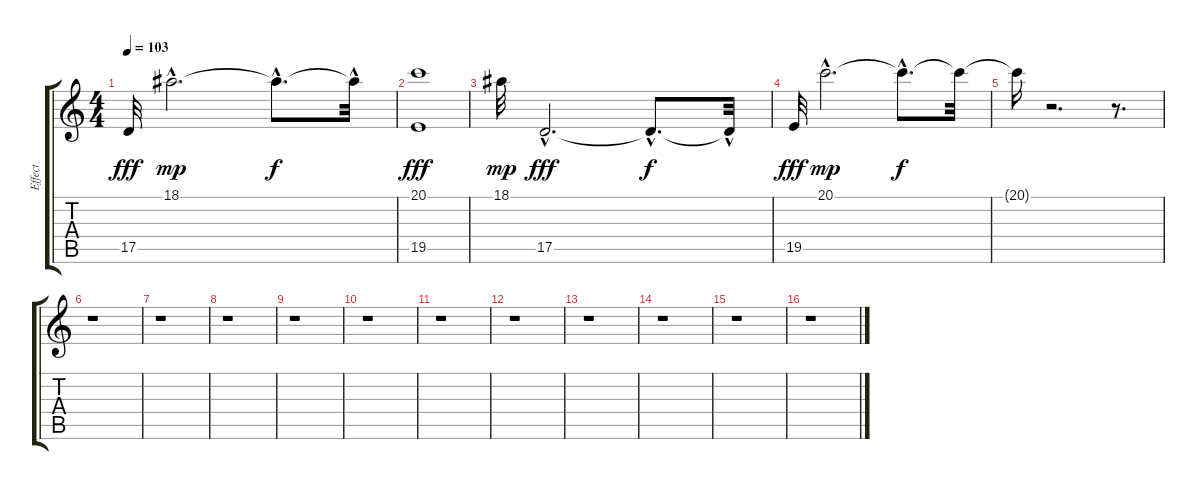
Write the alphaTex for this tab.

\track ("Effect" "Effect") {instrument pad8sweep}
\staff {score tabs}
\tuning (E4 B3 G3 D3 A2 E2) {hide}
\ts (4 4)
\tempo 103
\clef g2
\ks c
17.5.32{dy fff} 18.1{hac}.2{d dy mp} 18.1{hac t}.8{d dy f} 18.1{hac t}.32 |
(20.1 19.5).1{dy fff} |
18.1.32{dy mp} 17.5{hac}.2{d dy fff} 17.5{hac t}.8{d dy f} 17.5{hac t}.32 |
19.5.32{dy fff} 20.1{hac}.2{d dy mp} 20.1{hac t}.8{d dy f} 20.1{t}.32 |
20.1{t}.16 r.2{d} r.8{d} |
r.1 |
r.1 |
r.1 |
r.1 |
r.1 |
r.1 |
r.1 |
r.1 |
r.1 |
r.1 |
r.1
